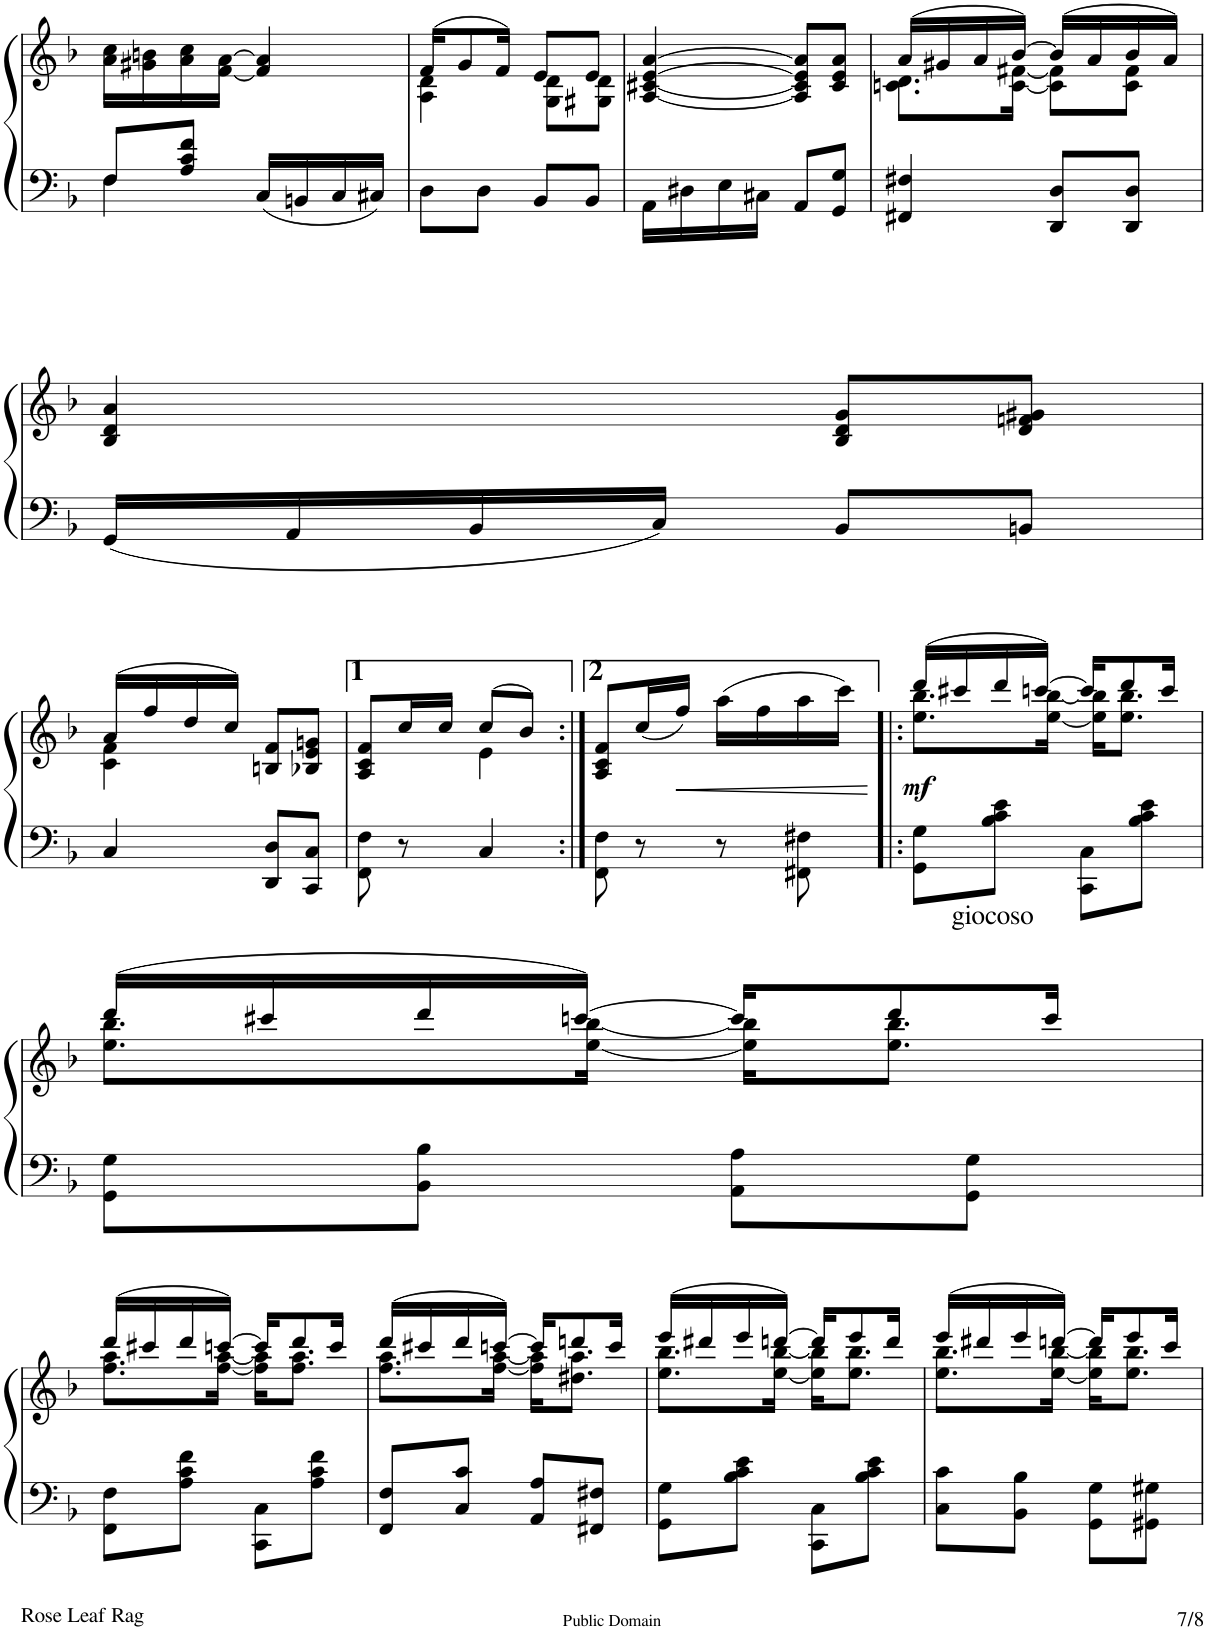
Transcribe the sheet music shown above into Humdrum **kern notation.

**kern	**kern	**dynam
*part1	*part1	*part1
*staff2	*staff1	*staff1/2
*I"Piano.	*	*
*I'Pno	*	*
!!LO:PB:g=z
*clefF4	*clefG2	*
*k[b-]	*k[b-]	*
*F:	*F:	*
*M2/4	*M2/4	*
=64	=64	=64
*^	*	*
8F/L	4F\	16a\ 16cc\LL	.
.	.	16g#X\ 16bn\	.
8A/ 8c/ 8f/J	.	16a\ 16cc\	.
.	.	[16f\ [16a\JJ	.
16C/LL	4ryy	4f/] 4a/]	.
16BBn/	.	.	.
16C/	.	.	.
16C#X/JJ	.	.	.
*v	*v	*	*
=65	=65	=65
*	*^	*
8D\L	(16f/KL	4A\ 4d\	.
.	8g/	.	.
8D\J	.	.	.
.	16f/Jk)	.	.
8BB-/L	8e/L	8G\ 8d\L	.
8BB-/J	8e/J	8G#X\ 8d\J	.
*	*v	*v	*
=66	=66	=66
16AA\LL	[4A/ [4c#X/ [4e/ [4a/	.
16D#X\	.	.
16E\	.	.
16C#X\JJ	.	.
8AA/L	8A/] 8c#/] 8e/] 8a/]L	.
8GG/ 8G/J	8c#/ 8e/ 8a/J	.
=67	=67	=67
*	*^	*
4FF#X/ 4F#X/	(16a/LL	8.cn\ 8.d\L	.
.	16g#X/	.	.
.	16a/	.	.
.	[16b-/JJ)	[16c\ [16f#X\Jk	.
8DD/ 8D/L	(16b-/LL]	8c\] 8f#\]L	.
.	16a/	.	.
8DD/ 8D/J	16b-/	8c\ 8f#\J	.
.	16a/JJ)	.	.
*	*v	*v	*
!!LO:LB:g=z
=68	=68	=68
16GG/LL	4B-/ 4d/ 4a/	.
16AA/	.	.
16BB-/	.	.
16C/JJ	.	.
8BB-/L	8B-/ 8d/ 8g/L	.
8BBn/J	8d/ 8fn/ 8g#X/J	.
!!LO:LB:g=z
=69	=69	=69
*	*^	*
4C/	(16a/LL	4c\ 4f\	.
.	16ff/	.	.
.	16dd/	.	.
.	16cc/JJ)	.	.
8DD/ 8D/L	8Bn/ 8f/L	4ryy	.
8CC/ 8C/J	8B-X/ 8e/ 8gn/J	.	.
=70	=70	=70	=70
8FF\ 8F\	8A/ 8c/ 8f/L	4ryy	.
8r	16cc/L	.	.
.	16cc/JJ	.	.
4C/	(8cc/L	4e\	.
.	8b-/J)	.	.
*	*v	*v	*
=71:|!	=71:|!	=71:|!
8FF\ 8F\	8A/ 8c/ 8f/L	.
8r	(16cc/L	.
!	!	!LO:HP:b
.	16ff/JJ)	<
8r	(16aa\LL	.
.	16ff\	.
8FF#X\ 8F#X\	16aa\	.
.	16ccc\JJ)	.
.	.	[
=72!|:	=72!|:	=72!|:
*	*^	*
!	!	!	!LO:DY:b
8GG\ 8G\L	(16ddd/LL	8.ee\ 8.bb-\L	mf
.	16ccc#X/	.	.
!LO:TX:b:t=giocoso	!	!	!
8B-\ 8c\ 8e\J	16ddd/	.	.
.	[16cccn/JJ)	[16ee\ [16bb-\Jk	.
8CC\ 8C\L	16ccc/KL]	16ee\] 16bb-\]KL	.
.	8ddd/	8.ee\ 8.bb-\J	.
8B-\ 8c\ 8e\J	.	.	.
.	16ccc/Jk	.	.
!!LO:LB:g=z	!!
=73	=73	=73	=73
8GG\ 8G\L	(16ddd/LL	8.ee\ 8.bb-\L	.
.	16ccc#X/	.	.
8BB-\ 8B-\J	16ddd/	.	.
.	[16cccn/JJ)	[16ee\ [16bb-\Jk	.
8AA\ 8A\L	16ccc/KL]	16ee\] 16bb-\]KL	.
.	8ddd/	8.ee\ 8.bb-\J	.
8GG\ 8G\J	.	.	.
.	16ccc/Jk	.	.
!!LO:LB:g=z	!!
=74	=74	=74	=74
8FF\ 8F\L	(16ddd/LL	8.ff\ 8.aa\L	.
.	16ccc#X/	.	.
8A\ 8c\ 8f\J	16ddd/	.	.
.	[16cccn/JJ)	[16ff\ [16aa\Jk	.
8CC\ 8C\L	16ccc/KL]	16ff\] 16aa\]KL	.
.	8ddd/	8.ff\ 8.aa\J	.
8A\ 8c\ 8f\J	.	.	.
.	16ccc/Jk	.	.
=75	=75	=75	=75
8FF/ 8F/L	(16ddd/LL	8.ff\ 8.aa\L	.
.	16ccc#X/	.	.
8C/ 8c/J	16ddd/	.	.
.	[16cccn/JJ)	[16ff\ [16aa\Jk	.
8AA/ 8A/L	16ccc/KL]	16ff\] 16aa\]KL	.
.	8dddn/	8.dd#X\ 8.aa\J	.
8FF#X/ 8F#X/J	.	.	.
.	16ccc/Jk	.	.
=76	=76	=76	=76
8GG\ 8G\L	(16eee/LL	8.ee\ 8.bb-\L	.
.	16ddd#X/	.	.
8B-\ 8c\ 8e\J	16eee/	.	.
.	[16dddn/JJ)	[16ee\ [16bb-\Jk	.
8CC\ 8C\L	16ddd/KL]	16ee\] 16bb-\]KL	.
.	8eee/	8.ee\ 8.bb-\J	.
8B-\ 8c\ 8e\J	.	.	.
.	16ddd/Jk	.	.
=77	=77	=77	=77
8C\ 8c\L	(16eee/LL	8.ee\ 8.bb-\L	.
.	16ddd#X/	.	.
8BB-\ 8B-\J	16eee/	.	.
.	[16dddn/JJ)	[16ee\ [16bb-\Jk	.
8GG\ 8G\L	16ddd/KL]	16ee\] 16bb-\]KL	.
.	8eee/	8.ee\ 8.bb-\J	.
8GG#X\ 8G#X\J	.	.	.
.	16ccc/Jk	.	.
*	*v	*v	*
=	=	=
*-	*-	*-
